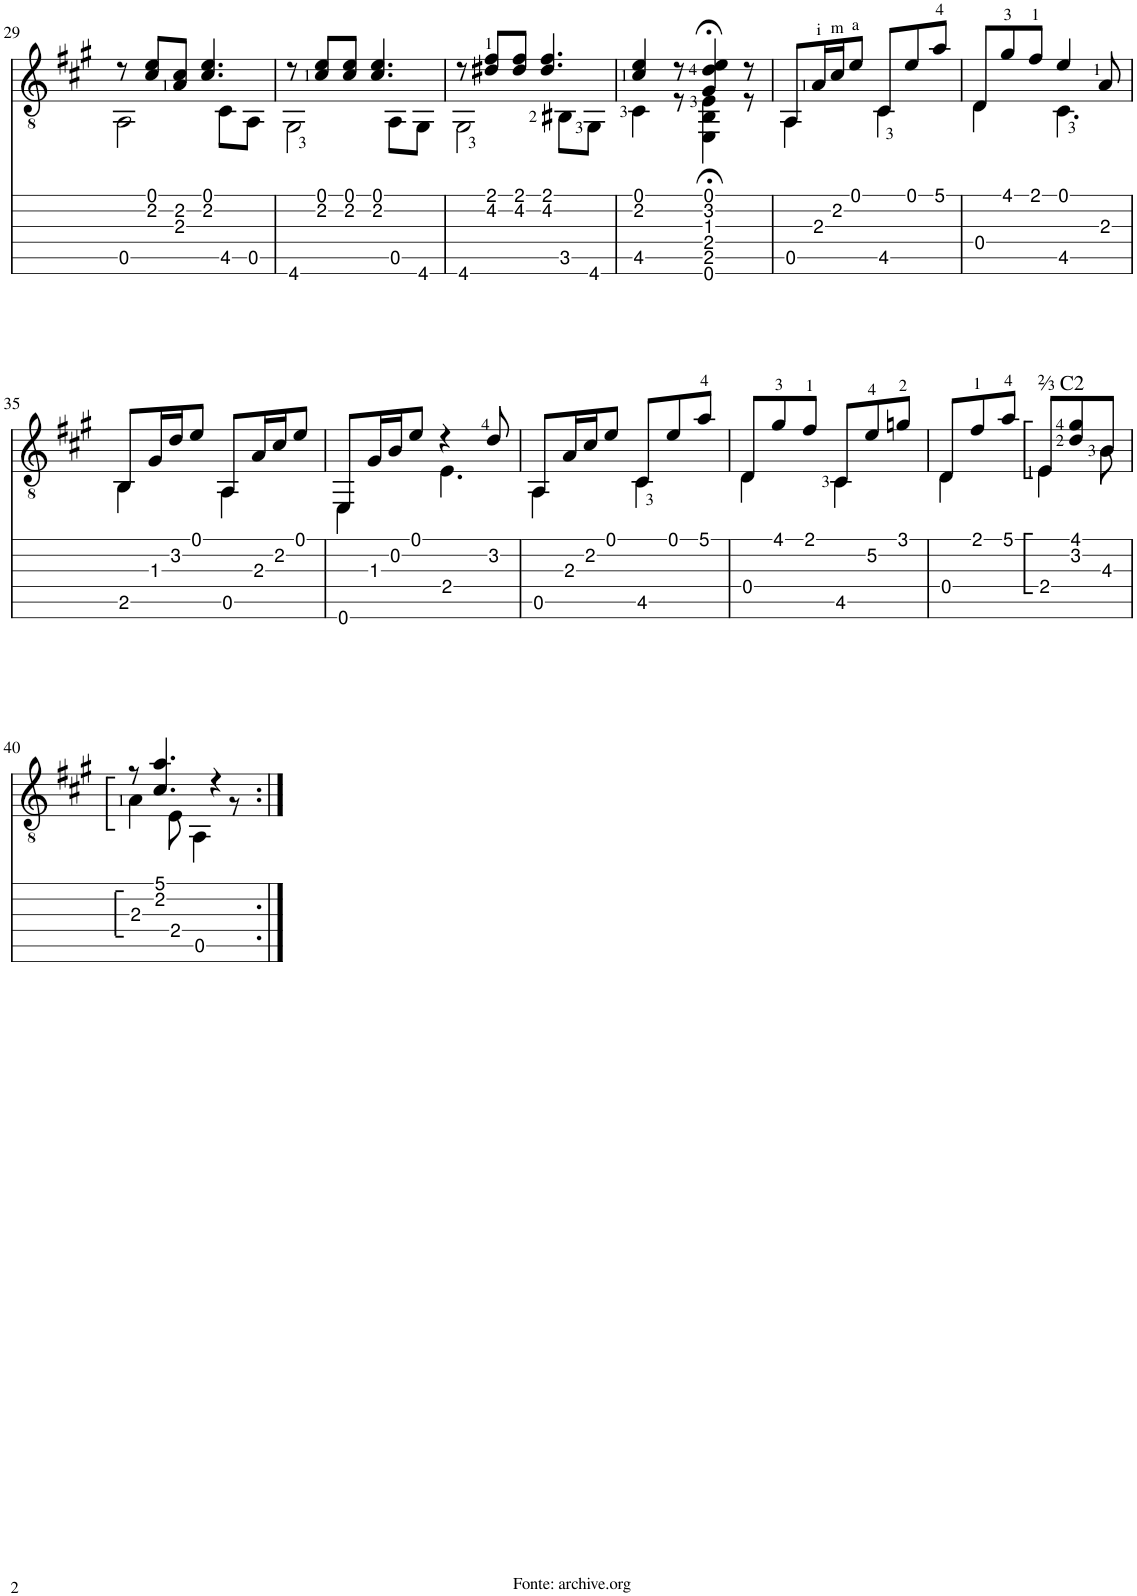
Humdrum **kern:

**kern	**kern
*part1	*part1
*staff2	*staff1
*I"Guitar	*
*I'Guit.	*
!!LO:PB:g=z
*	*clefGv2
*k[f#c#g#]	*k[f#c#g#]
*M6/8	*M6/8
=29	=29
*^	*^
8r	2AA	8r	2AA\
8c#\ 8e\L	.	8c#/ 8e/L	.
8A\ 8c#\J	.	8A/ 8c#/J	.
4.c# 4.e	.	4.c#/ 4.e/	.
.	8C#L	.	8C#\L
.	8AAJ	.	8AA\J
=30	=30	=30	=30
8r	2GG#	8r	2GG#\
8c#\ 8e\L	.	8c#/ 8e/L	.
8c#\ 8e\J	.	8c#/ 8e/J	.
4.c# 4.e	.	4.c#/ 4.e/	.
.	8AAL	.	8AA\L
.	8GG#J	.	8GG#\J
=31	=31	=31	=31
8r	2GG#	8r	2GG#\
8d#\ 8f#\L	.	8d#X/ 8f#/L	.
8d#\ 8f#\J	.	8d#/ 8f#/J	.
4.d# 4.f#	.	4.d#/ 4.f#/	.
.	8BB#L	.	8BB#X\L
.	8GG#J	.	8GG#\J
=32	=32	=32	=32
4c# 4e	4C#	4c#/ 4e/	4C#\
8r	8r	8r	8r
4G#;< 4d;< 4e;<	4EE 4BB 4E	4G#/;< 4d/;< 4e/;<	4EE\ 4BB\ 4E\
8r	8r	8r	8r
=33	=33	=33	=33
8AAL	4.AA	8AA/L	4.AA\
16AL	.	16A/L	.
16c#J	.	16c#/J	.
8eJ	.	8e/J	.
8C#L	4.C#	8C#/L	4.C#\
8e	.	8e/	.
8aJ	.	8a/J	.
=34	=34	=34	=34
8DL	4.D	8D/L	4.D\
8g#	.	8g#/	.
8f#J	.	8f#/J	.
4e	4.C#	4e/	4.C#\
8A	.	8A/	.
!!LO:LB:g=z	!!
=35	=35	=35	=35
8BBL	4.BB	8BB/L	4.BB\
16G#L	.	16G#/L	.
16dJ	.	16d/J	.
8eJ	.	8e/J	.
8AAL	4.AA	8AA/L	4.AA\
16AL	.	16A/L	.
16c#J	.	16c#/J	.
8eJ	.	8e/J	.
=36	=36	=36	=36
8EEL	4.EE	8EE/L	4.EE\
16G#L	.	16G#/L	.
16BJ	.	16B/J	.
8eJ	.	8e/J	.
4r	4.E	4r	4.E\
8d	.	8d/	.
=37	=37	=37	=37
8AAL	4.AA	8AA/L	4.AA\
16AL	.	16A/L	.
16c#J	.	16c#/J	.
8eJ	.	8e/J	.
8C#L	4.C#	8C#/L	4.C#\
8e	.	8e/	.
8aJ	.	8a/J	.
=38	=38	=38	=38
8DL	4.D	8D/L	4.D\
8g#	.	8g#/	.
8f#J	.	8f#/J	.
8C#L	4.C#	8C#/L	4.C#\
8e	.	8e/	.
8gJ	.	8gn/J	.
=39	=39	=39	=39
8DL	4.D	8D/L	4.D\
8f#	.	8f#/	.
8aJ	.	8a/J	.
!	!	!LO:TX:a:t=⅔ C2	!
8EL	4E	8E/L	4E\
8d\ 8g#\	.	8d/ 8g#/	.
8BJ	8B	8B/J	8B\
!!LO:LB:g=z	!!
=40	=40	=40	=40
8r	4A	8r	4A\
4.c# 4.a	.	4.c#/ 4.a/	.
.	8E	.	8E\
.	4AA	.	4AA\
4r	.	4r	.
.	8r	.	8r
*v	*v	*	*
*	*v	*v
=:|!	=:|!
*-	*-
